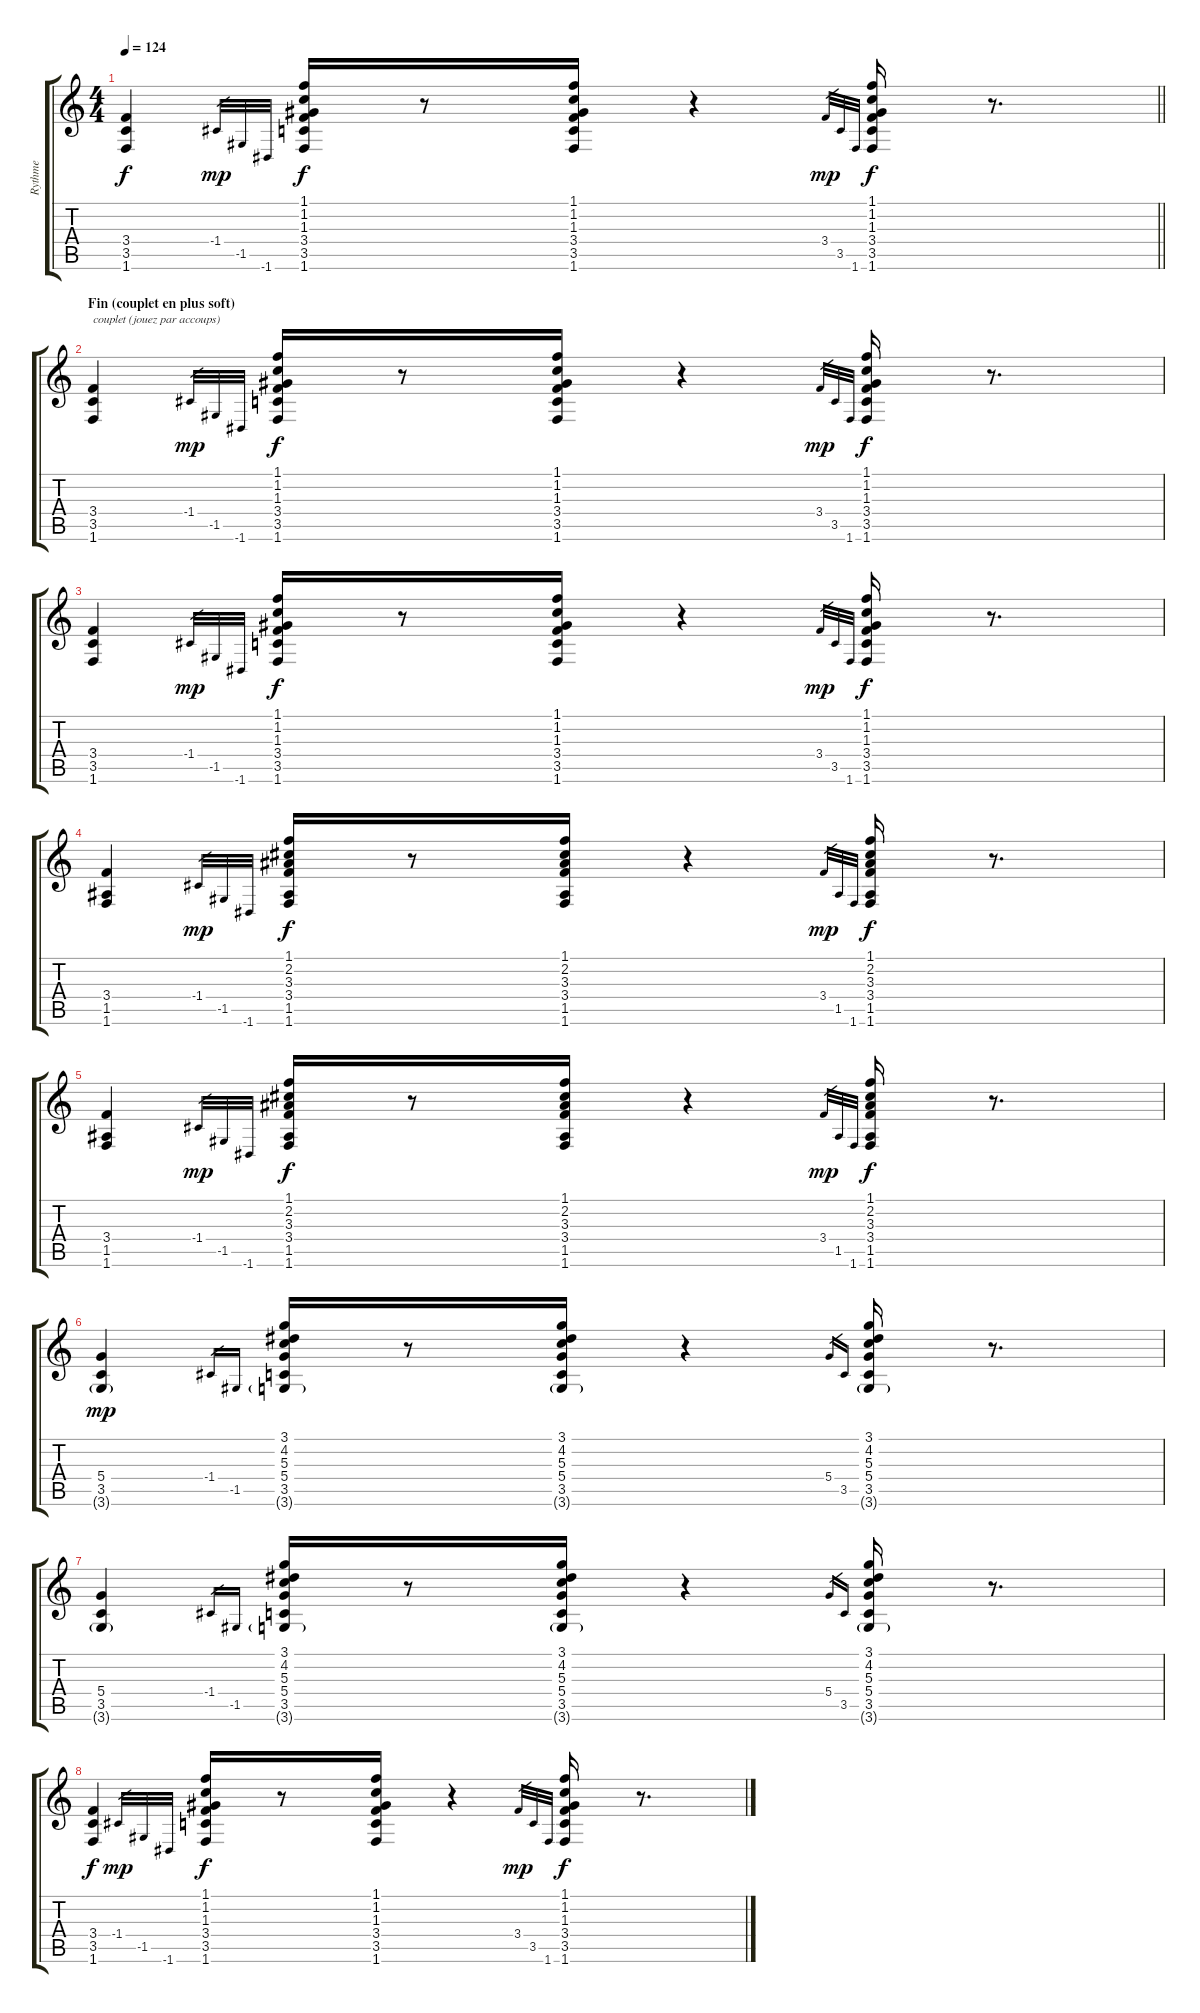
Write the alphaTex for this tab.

\track ("Rythme" "Rythme") {instrument acousticguitarnylon}
\staff {score tabs}
\tuning (E4 B3 G3 D3 A2 E2) {hide}
\ts (4 4)
\tempo 124
\clef g2
\barLineRight lightlight
\ks c
(3.4 3.5 1.6).4{dy f} -1.4.32{gr dy mp} -1.5.32{gr} -1.6.32{gr} (1.1 1.2 1.3 3.4 3.5 1.6).16{dy f} r.8 (1.1 1.2 1.3 3.4 3.5 1.6).16 r.4 3.4.32{gr dy mp} 3.5.32{gr} 1.6.32{gr} (1.1 1.2 1.3 3.4 3.5 1.6).16{dy f} r.8{d} |
\section ("" "Fin (couplet en plus soft)")
(3.4 3.5 1.6).4{txt "couplet (jouez par accoups)" volume 7} -1.4.32{gr dy mp} -1.5.32{gr} -1.6.32{gr} (1.1 1.2 1.3 3.4 3.5 1.6).16{dy f} r.8 (1.1 1.2 1.3 3.4 3.5 1.6).16 r.4 3.4.32{gr dy mp} 3.5.32{gr} 1.6.32{gr} (1.1 1.2 1.3 3.4 3.5 1.6).16{dy f} r.8{d} |
(3.4 3.5 1.6).4 -1.4.32{gr dy mp} -1.5.32{gr} -1.6.32{gr} (1.1 1.2 1.3 3.4 3.5 1.6).16{dy f} r.8 (1.1 1.2 1.3 3.4 3.5 1.6).16 r.4 3.4.32{gr dy mp} 3.5.32{gr} 1.6.32{gr} (1.1 1.2 1.3 3.4 3.5 1.6).16{dy f} r.8{d} |
(3.4 1.5 1.6).4 -1.4.32{gr dy mp} -1.5.32{gr} -1.6.32{gr} (1.1 2.2 3.3 3.4 1.5 1.6).16{dy f} r.8 (1.1 2.2 3.3 3.4 1.5 1.6).16 r.4 3.4.32{gr dy mp} 1.5.32{gr} 1.6.32{gr} (1.1 2.2 3.3 3.4 1.5 1.6).16{dy f} r.8{d} |
(3.4 1.5 1.6).4 -1.4.32{gr dy mp} -1.5.32{gr} -1.6.32{gr} (1.1 2.2 3.3 3.4 1.5 1.6).16{dy f} r.8 (1.1 2.2 3.3 3.4 1.5 1.6).16 r.4 3.4.32{gr dy mp} 1.5.32{gr} 1.6.32{gr} (1.1 2.2 3.3 3.4 1.5 1.6).16{dy f} r.8{d} |
(5.4 3.5 3.6{g}).4{dy mp} -1.4.16{gr} -1.5.16{gr} (3.1 4.2 5.3 5.4 3.5 3.6{g}).16 r.8 (3.1 4.2 5.3 5.4 3.5 3.6{g}).16 r.4 5.4.16{gr} 3.5.16{gr} (3.1 4.2 5.3 5.4 3.5 3.6{g}).16 r.8{d} |
(5.4 3.5 3.6{g}).4 -1.4.16{gr} -1.5.16{gr} (3.1 4.2 5.3 5.4 3.5 3.6{g}).16 r.8 (3.1 4.2 5.3 5.4 3.5 3.6{g}).16 r.4 5.4.16{gr} 3.5.16{gr} (3.1 4.2 5.3 5.4 3.5 3.6{g}).16 r.8{d} |
(3.4 3.5 1.6).4{dy f} -1.4.32{gr dy mp} -1.5.32{gr} -1.6.32{gr} (1.1 1.2 1.3 3.4 3.5 1.6).16{dy f} r.8 (1.1 1.2 1.3 3.4 3.5 1.6).16 r.4 3.4.32{gr dy mp} 3.5.32{gr} 1.6.32{gr} (1.1 1.2 1.3 3.4 3.5 1.6).16{dy f} r.8{d}
